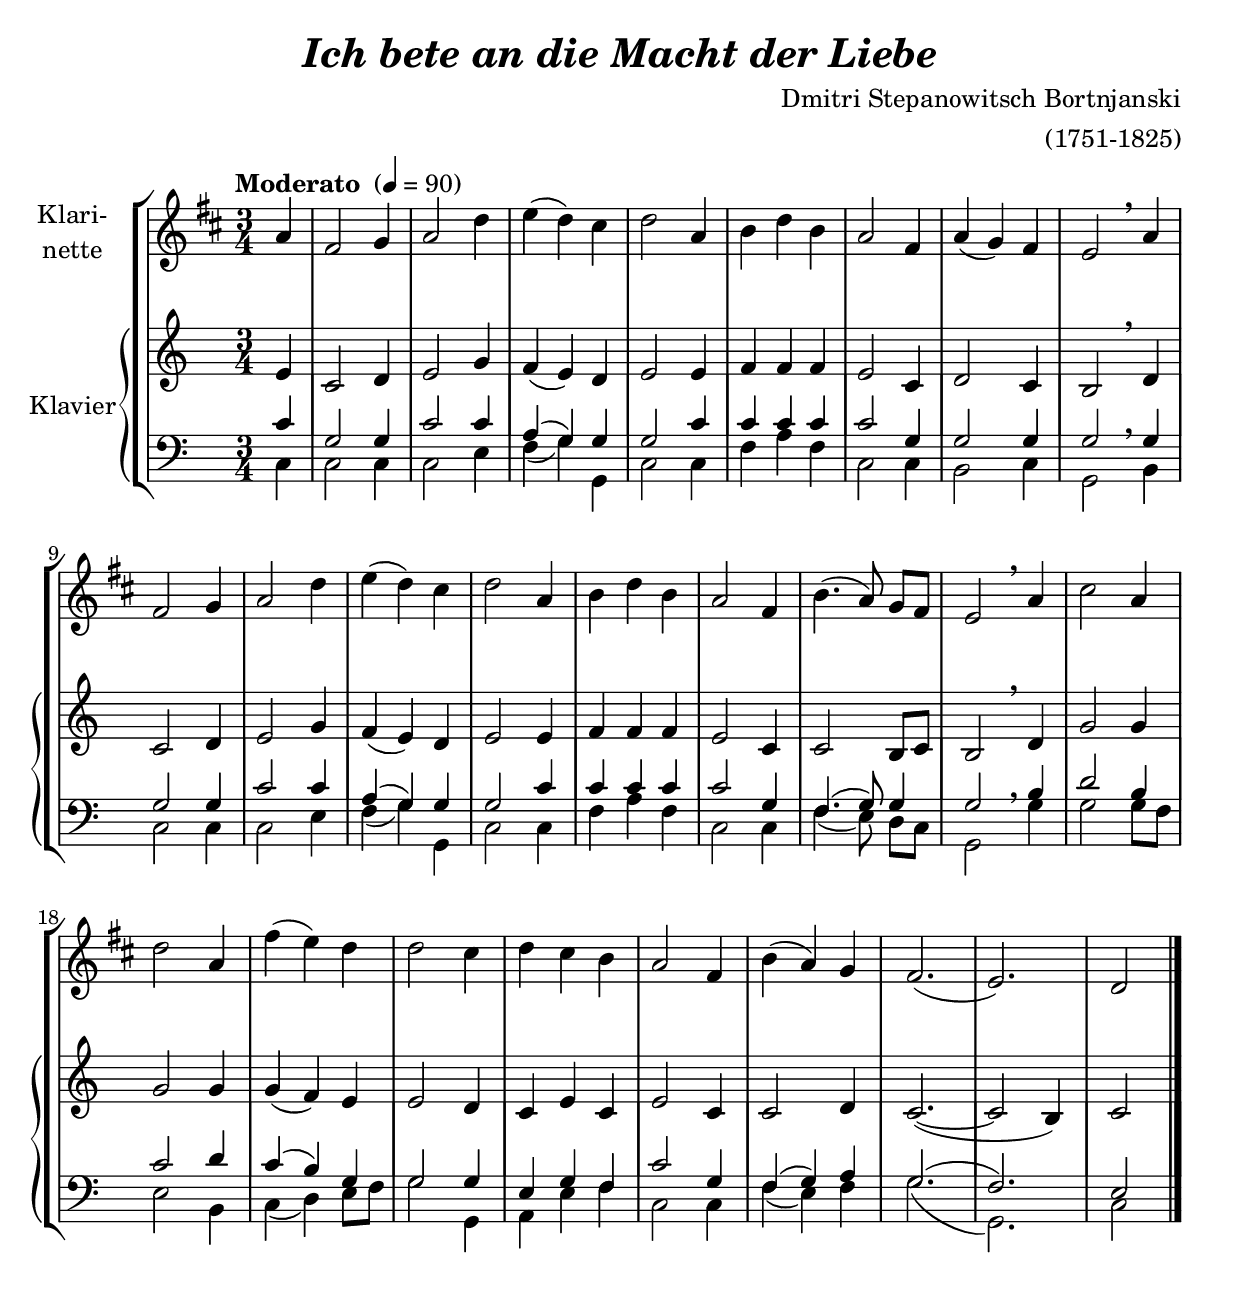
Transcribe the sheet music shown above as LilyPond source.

\version "2.18.2"
\include "deutsch.ly"
  
#(set-global-staff-size 22)

\header {
  title     = \markup \bold \italic "Ich bete an die Macht der Liebe"
  composer  = "Dmitri Stepanowitsch Bortnjanski"
  arranger  = "(1751-1825)"
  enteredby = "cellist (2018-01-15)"
%  piece     = ""
}

voiceconsts = {
  \key c \major
  \time 3/4
  \clef "treble"
%  \numericTimeSignature
  \compressFullBarRests
  % Set default beaming for all staves
  \set Timing.beamExceptions = #'()
  \set Timing.baseMoment     = #(ly:make-moment 1 4)
  \set Timing.beatStructure  = #'(1 1 1)
  \tempo "Moderato " 4=90
}

micl = "clarinet"
mifl = "flute"
miob = "oboe"
mifh = "french horn"
misx = "tenor sax"
mist = "string ensemble 1"
miba = "cello"
% mikl = "harpsichord"
mikl = "acoustic grand"

va = \relative c'' {
  \voiceconsts
  \clef "treble"

  \partial 4 g4
  e2 f4
  g2 c4
  d( c) h
  c2 g4

  a c a
  g2 e4
  g( f) e
  d2 \breathe g4

  e2 f4
  g2 c4
  d( c) h
  c2 g4

  a c a
  g2 e4
  a4.( g8) f e
  d2 \breathe g4
  h2 g4
  c2 g4
  e'( d) c
  c2 h4

  c h a
  g2 e4
  a( g) f
  e2.(

  d)
  c2 \bar "|."
}

vb = \relative c' {
  \voiceconsts
  \clef "treble"

  \partial 4 e4
  c2 d4
  e2 g4
  f( e) d
  e2 e4

  f f f
  e2 c4
  d2 c4
  h2 \breathe d4

  c2 d4
  e2 g4
  f( e) d
  e2 e4

  f f f
  e2 c4
  c2 h8 c
  h2 \breathe d4

  g2 g4
  g2 g4
  g( f) e
  e2 d4

  c e c
  e2 c4
  c2 d4
  c2.(~

  c2 h4)
  c2 \bar "|."
}

vc = \relative c' {
  \voiceconsts
  \clef "bass"

  \partial 4 c4
  g2 g4
  c2 c4
  a( g) g
  g2 c4

  c c c
  c2 g4
  g2 g4
  g2 \breathe g4

  g2 g4
  c2 c4
  a( g) g
  g2 c4

  c c c
  c2 g4
  f4.( g8) g4
  g2 \breathe h4

  d2 h4
  c2 d4
  c( h) g
  g2 g4

  e g f
  c'2 g4
  f( g) a
  g2.(

  f)
  e2 \bar "|."
}

vd = \relative c {
  \voiceconsts
  \clef "bass"

  \partial 4 c4
  c2 c4
  c2 e4
  f( g) g,
  c2 c4

  f a f
  c2 c4
  h2 c4
  g2 h4

  c2 c4
  c2 e4
  f( g) g,
  c2 c4

  f a f
  c2 c4
  f4.( e8) d c
  g2 g'4

  g2 g8 f
  e2 h4
  c( d) e8 f
  g2 g,4

  a e' f
  c2 c4
  f( e) f
  g2.(

  g,)
  c2 \bar "|."
}


music = \new StaffGroup <<
      \new Staff {
	\set Staff.midiInstrument = \micl
	\set Staff.instrumentName = \markup \center-column { "Klari-" "nette" }
	\transpose c d { \va }
      }

      \new PianoStaff <<
        \set PianoStaff.instrumentName = \markup \center-column { "Klavier" }
        \set PianoStaff.midiInstrument = \mikl
        \new Staff {
          \transpose c c { \vb }
        }
	
        \new Staff {
          \transpose c c { << \vc \\ \vd >> }
        }
        >>
>>

\book {
  \score {
    \music
    \layout {}
  }

  \score {
    \unfoldRepeats \music

    \midi {
      \context {
        \Score
      }
    }
  }
}
